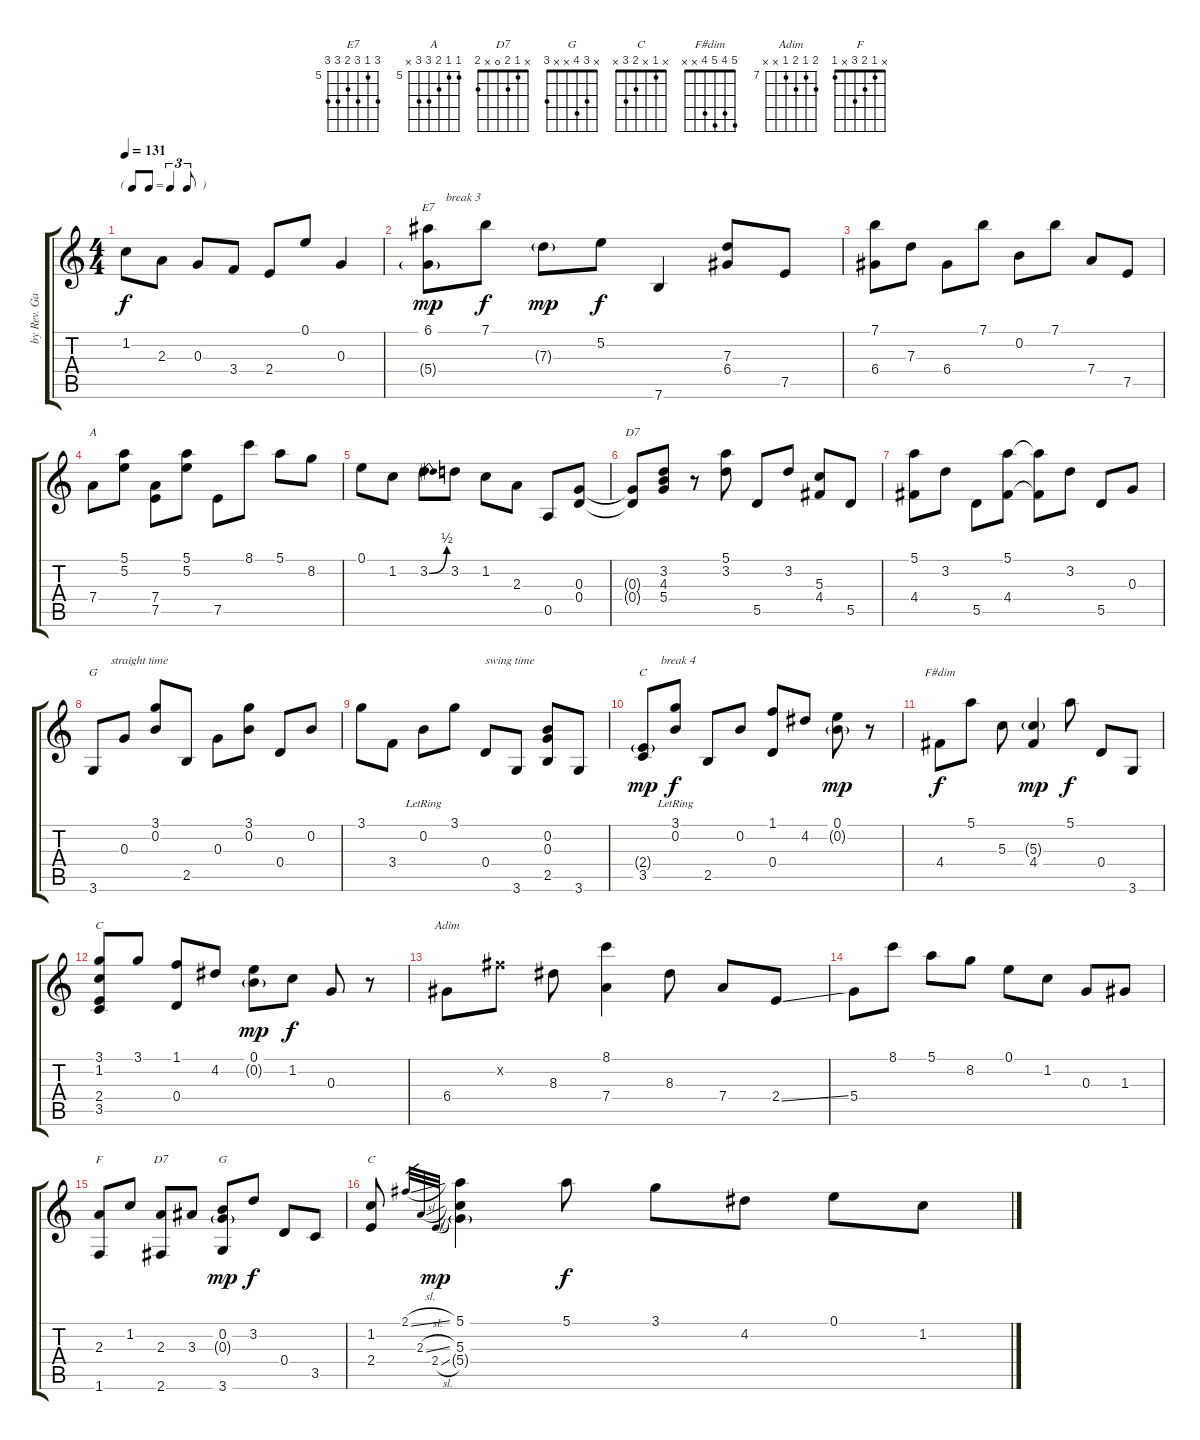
\track ("by Rev. Gary Davis" "by Rev. Ga") {instrument acousticguitarnylon}
\staff {score tabs}
\tuning (E4 B3 G3 D3 A2 E2) {hide}
\chord ("E7" 7 5 7 6 7 7) {firstfret 5}
\chord ("A" 5 5 6 7 7 x) {firstfret 5}
\chord ("D7" 5 3 5 4 5 5)
\chord ("G" 3 0 0 0 2 3)
\chord ("C" 0 1 0 2 3 3)
\chord ("F#dim" 5 4 5 4 x x)
\chord ("C" 3 1 x 2 3 3)
\chord ("Adim" 8 7 8 7 x x) {firstfret 7}
\chord ("F" x 1 2 3 x 1)
\chord ("D7" x 1 2 0 x 2)
\chord ("G" x 3 4 x x 3)
\chord ("C" x 1 x 2 3 x)
\ts (4 4)
\tf triplet8th
\tempo 131
\clef g2
\ks c
1.2.8{dy f} 2.3.8 0.3.8 3.4.8 2.4.8 0.1.8 0.3.4 |
(6.1 5.4{g}).8{ch "E7" txt "      break 3" dy mp} 7.1.8{dy f} 7.3{g}.8{dy mp} 5.2.8{dy f} 7.6.4 (7.3 6.4).8 7.5.8 |
(7.1 6.4).8 7.3.8 6.4.8 7.1.8 0.2.8 7.1.8 7.4.8 7.5.8 |
7.4.8{ch "A"} (5.1 5.2).8 (7.4 7.5).8 (5.1 5.2).8 7.5.8 8.1.8 5.1.8 8.2.8 |
0.1.8 1.2.8 3.2{be (bend 0 0 60 2)}.8 3.2.8 1.2.8 2.3.8 0.5.8 (0.3 0.4).8 |
(0.3{t} 0.4{t}).8{ch "D7"} (3.2 4.3 5.4).8 r.8 (5.1 3.2).8 5.5.8 3.2.8 (5.3 4.4).8 5.5.8 |
(5.1 4.4).8 3.2.8 5.5.8 (5.1 4.4).8 (5.1{t} 4.4{t}).8 3.2.8 5.5.8 0.3.8 |
3.6.8{ch "G" txt "      straight time"} 0.3.8 (3.1 0.2).8 2.5.8 0.3.8 (3.1 0.2).8 0.4.8 0.2.8 |
3.1.8 3.4.8 0.2{lr}.8 3.1.8 0.4.8{txt "swing time"} 3.6.8 (0.2 0.3 2.5).8 3.6.8 |
(2.4{g} 3.5).8{ch "C" txt "      break 4" dy mp} (3.1{lr} 0.2).8{dy f} 2.5.8 0.2.8 (1.1 0.4).8 4.2.8 (0.1 0.2{g}).8{dy mp} r.8 |
4.4.8{ch "F#dim" dy f} 5.1.8 5.3.8 (5.3{g} 4.4).4{dy mp} 5.1.8{dy f} 0.4.8 3.6.8 |
(3.1 1.2 2.4 3.5).8{ch "C"} 3.1.8 (1.1 0.4).8 4.2.8 (0.1 0.2{g}).8{dy mp} 1.2.8{dy f} 0.3.8 r.8 |
6.4.8{ch "Adim"} 7.2{x}.8 8.3.8 (8.1 7.4).4 8.3.8 7.4.8 2.4{ss}.8 |
5.4.8 8.1.8 5.1.8 8.2.8 0.1.8 1.2.8 0.3.8 1.3.8 |
(2.3 1.6).8{ch "F"} 1.2.8 (2.3 2.6).8{ch "D7"} 3.3.8 (0.2 0.3{g} 3.6).8{ch "G" dy mp} 3.2.8{dy f} 0.4.8 3.5.8 |
(1.2 2.4).8{ch "C"} 2.1{sl}.32{gr} 2.3{sl}.32{gr} 2.4{sl}.32{gr dy mp} (5.1 5.3 5.4{g}).4 5.1.8{dy f} 3.1.8 4.2.8 0.1.8 1.2.8
